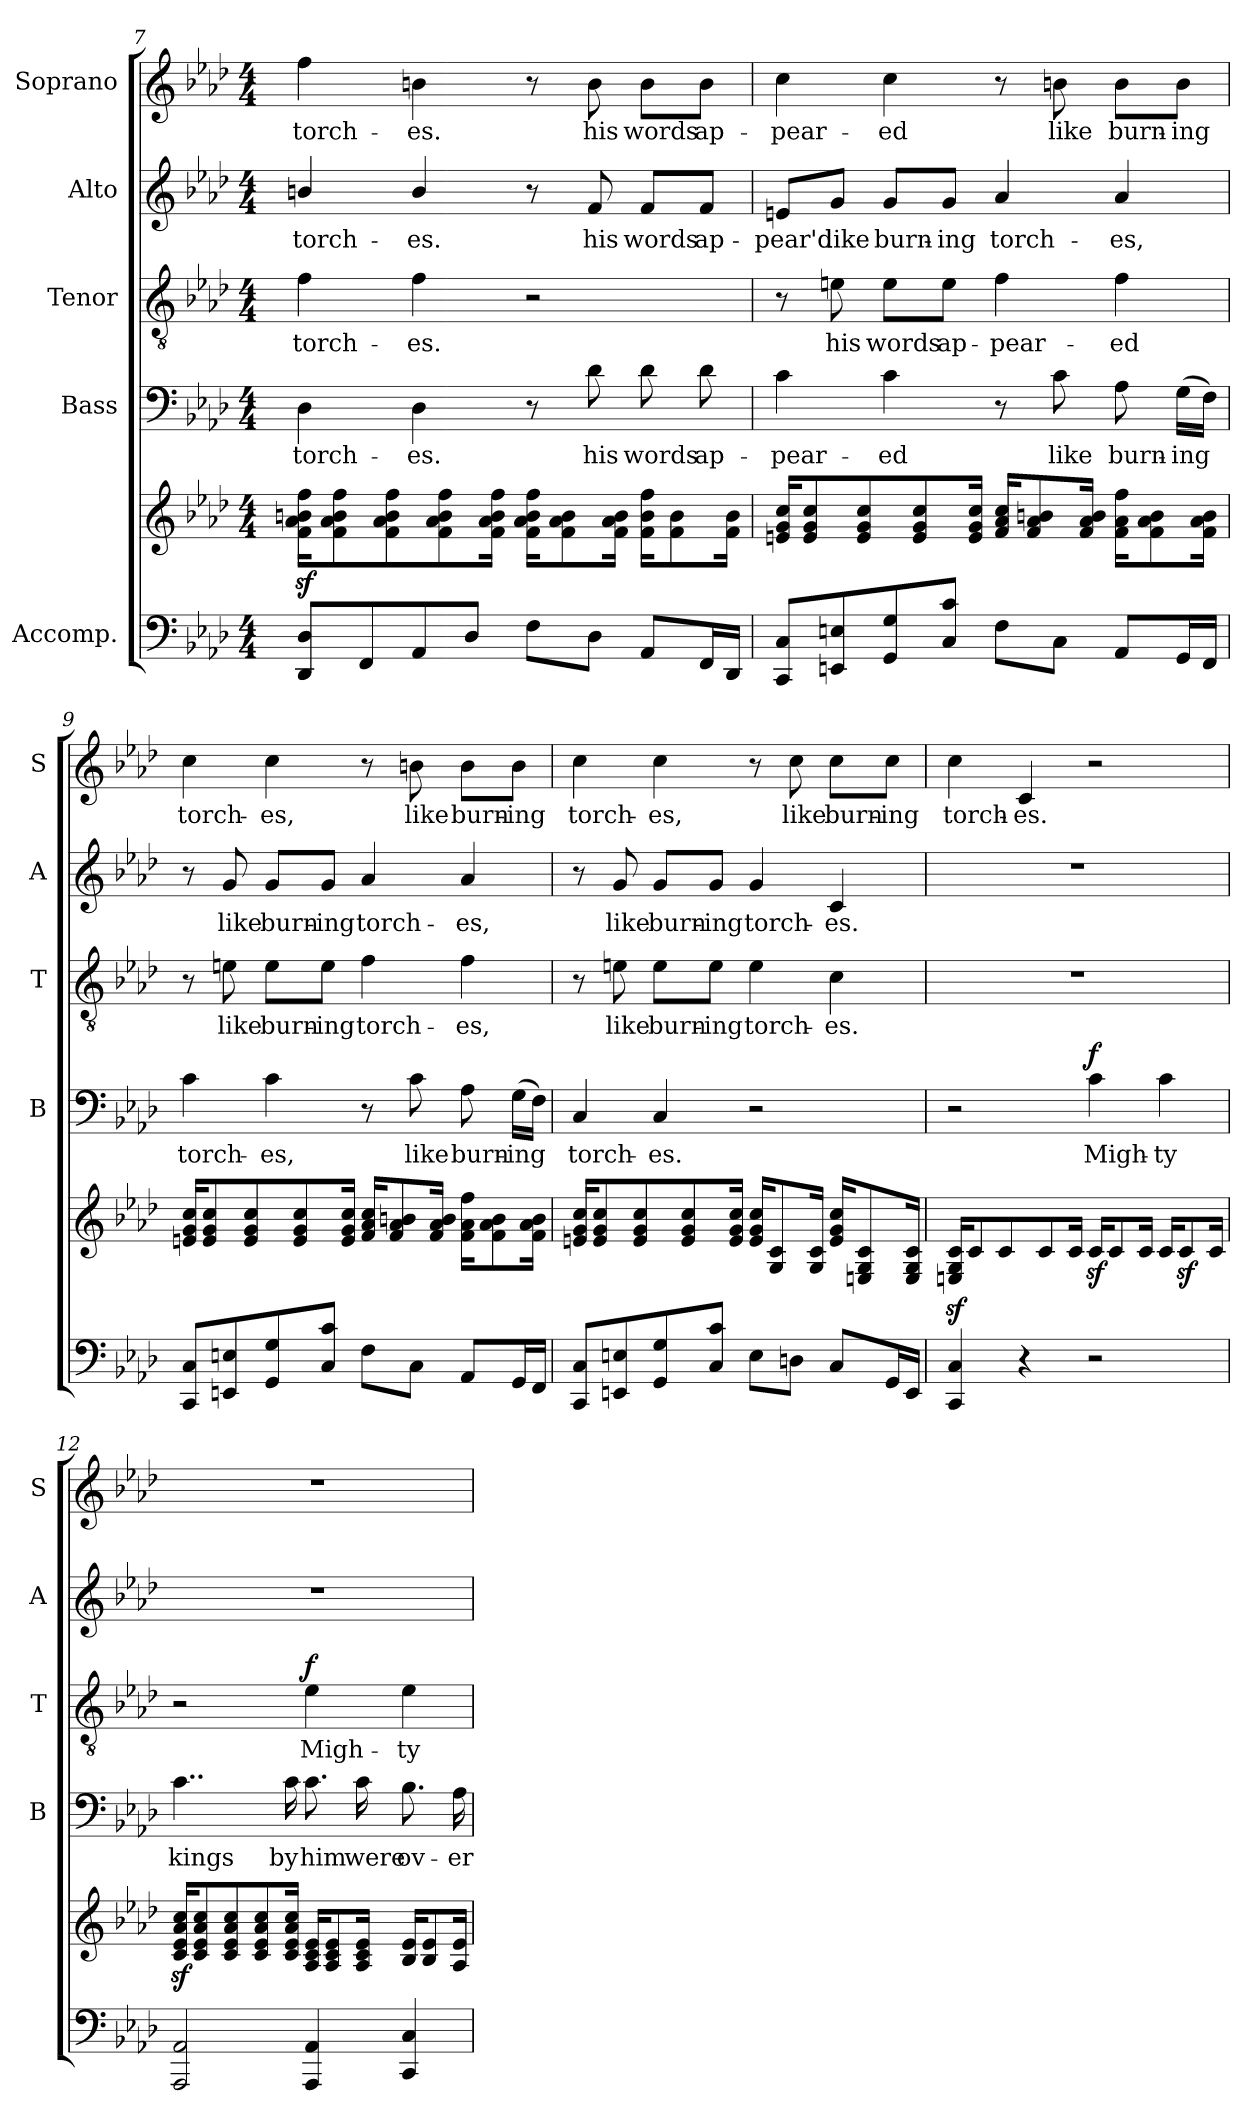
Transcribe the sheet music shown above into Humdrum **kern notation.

**kern	**kern	**kern	**text	**dynam	**kern	**text	**dynam	**kern	**text	**kern	**text
*part5	*part5	*part4	*part4	*part4	*part3	*part3	*part3	*part2	*part2	*part1	*part1
*staff6	*staff5	*staff4	*staff4	*staff4	*staff3	*staff3	*staff3	*staff2	*staff2	*staff1	*staff1
*I"Accomp.	*	*I"Bass	*	*	*I"Tenor	*	*	*I"Alto	*	*I"Soprano	*
*	*	*I'B	*	*	*I'T	*	*	*I'A	*	*I'S	*
!!LO:LB:g=z
*clefF4	*clefG2	*clefF4	*	*	*clefGv2	*	*	*clefG2	*	*clefG2	*
*k[b-e-a-d-]	*k[b-e-a-d-]	*k[b-e-a-d-]	*	*	*k[b-e-a-d-]	*	*	*k[b-e-a-d-]	*	*k[b-e-a-d-]	*
*A-:	*A-:	*A-:	*	*	*A-:	*	*	*A-:	*	*A-:	*
*M4/4	*M4/4	*M4/4	*	*	*M4/4	*	*	*M4/4	*	*M4/4	*
=7	=7	=7	=7	=7	=7	=7	=7	=7	=7	=7	=7
!	!	!	!LO:LY:b	!	!	!LO:LY:b	!	!	!LO:LY:b	!	!LO:LY:b
8DD-/ 8D-/L	16f\z< 16a-\z< 16bn\z< 16ff\z<KL	4D-\	torch-	.	4f\	torch-	.	4bn/	torch-	4ff\	torch-
.	8f\ 8a-\ 8b\ 8ff\	.	.	.	.	.	.	.	.	.	.
8FF/	.	.	.	.	.	.	.	.	.	.	.
.	8f\ 8a-\ 8b\ 8ff\	.	.	.	.	.	.	.	.	.	.
!	!	!	!LO:LY:b	!	!	!LO:LY:b	!	!	!LO:LY:b	!	!LO:LY:b
8AA-/	.	4D-\	-es.	.	4f\	-es.	.	4b/	-es.	4bn\	-es.
.	8f\ 8a-\ 8b\ 8ff\	.	.	.	.	.	.	.	.	.	.
8D-/J	.	.	.	.	.	.	.	.	.	.	.
.	16f\ 16a-\ 16b\ 16ff\Jk	.	.	.	.	.	.	.	.	.	.
8F\L	16f\ 16a-\ 16b\ 16ff\KL	8r	.	.	2r	.	.	8r	.	8r	.
.	8f\ 8a-\ 8b\	.	.	.	.	.	.	.	.	.	.
!	!	!	!LO:LY:b	!	!	!	!	!	!LO:LY:b	!	!LO:LY:b
8D-\J	.	8d-\	his	.	.	.	.	8f/	his	8b\	his
.	16f\ 16a-\ 16b\Jk	.	.	.	.	.	.	.	.	.	.
!	!	!	!LO:LY:b	!	!	!	!	!	!LO:LY:b	!	!LO:LY:b
8AA-/L	16f\ 16b\ 16ff\KL	8d-\	words	.	.	.	.	8f/L	words	8b\L	words
.	8f\ 8b\	.	.	.	.	.	.	.	.	.	.
!	!	!	!LO:LY:b	!	!	!	!	!	!LO:LY:b	!	!LO:LY:b
16FF/L	.	8d-\	ap-	.	.	.	.	8f/J	ap-	8b\J	ap-
16DD-/JJ	16f\ 16b\Jk	.	.	.	.	.	.	.	.	.	.
=8	=8	=8	=8	=8	=8	=8	=8	=8	=8	=8	=8
!	!	!	!LO:LY:b	!	!	!	!	!	!LO:LY:b	!	!LO:LY:b
8CC/ 8C/L	16en/ 16g/ 16cc/KL	4c\	-pear-	.	8r	.	.	8en/L	-pear'd	4cc\	-pear-
.	8e/ 8g/ 8cc/	.	.	.	.	.	.	.	.	.	.
!	!	!	!	!	!	!LO:LY:b	!	!	!LO:LY:b	!	!
8EEn/ 8En/	.	.	.	.	8en\	his	.	8g/J	like	.	.
.	8e/ 8g/ 8cc/	.	.	.	.	.	.	.	.	.	.
!	!	!	!LO:LY:b	!	!	!LO:LY:b	!	!	!LO:LY:b	!	!LO:LY:b
8GG/ 8G/	.	4c\	-ed	.	8e\L	words	.	8g/L	burn-	4cc\	-ed
.	8e/ 8g/ 8cc/	.	.	.	.	.	.	.	.	.	.
!	!	!	!	!	!	!LO:LY:b	!	!	!LO:LY:b	!	!
8C/ 8c/J	.	.	.	.	8e\J	ap-	.	8g/J	-ing	.	.
.	16e/ 16g/ 16cc/Jk	.	.	.	.	.	.	.	.	.	.
!	!	!	!	!	!	!LO:LY:b	!	!	!LO:LY:b	!	!
8F\L	16f/ 16a-/ 16cc/KL	8r	.	.	4f\	-pear-	.	4a-/	torch-	8r	.
.	8f/ 8a-/ 8bn/	.	.	.	.	.	.	.	.	.	.
!	!	!	!LO:LY:b	!	!	!	!	!	!	!	!LO:LY:b
8C\J	.	8c\	like	.	.	.	.	.	.	8bn\	like
.	16f/ 16a-/ 16b/Jk	.	.	.	.	.	.	.	.	.	.
!	!	!	!LO:LY:b	!	!	!LO:LY:b	!	!	!LO:LY:b	!	!LO:LY:b
8AA-/L	16f\ 16a-\ 16ff\KL	8A-\	burn-	.	4f\	-ed	.	4a-/	-es,	8b\L	burn-
.	8f\ 8a-\ 8b\	.	.	.	.	.	.	.	.	.	.
!	!	!	!LO:LY:b	!	!	!	!	!	!	!	!LO:LY:b
16GG/L	.	(>16G\LL	-ing	.	.	.	.	.	.	8b\J	-ing
16FF/JJ	16f\ 16a-\ 16b\Jk	16F\JJ)	.	.	.	.	.	.	.	.	.
=9	=9	=9	=9	=9	=9	=9	=9	=9	=9	=9	=9
!	!	!	!LO:LY:b	!	!	!	!	!	!	!	!LO:LY:b
8CC/ 8C/L	16en/ 16g/ 16cc/KL	4c\	torch-	.	8r	.	.	8r	.	4cc\	torch-
.	8e/ 8g/ 8cc/	.	.	.	.	.	.	.	.	.	.
!	!	!	!	!	!	!LO:LY:b	!	!	!LO:LY:b	!	!
8EEn/ 8En/	.	.	.	.	8en\	like	.	8g/	like	.	.
.	8e/ 8g/ 8cc/	.	.	.	.	.	.	.	.	.	.
!	!	!	!LO:LY:b	!	!	!LO:LY:b	!	!	!LO:LY:b	!	!LO:LY:b
8GG/ 8G/	.	4c\	-es,	.	8e\L	burn-	.	8g/L	burn-	4cc\	-es,
.	8e/ 8g/ 8cc/	.	.	.	.	.	.	.	.	.	.
!	!	!	!	!	!	!LO:LY:b	!	!	!LO:LY:b	!	!
8C/ 8c/J	.	.	.	.	8e\J	-ing	.	8g/J	-ing	.	.
.	16e/ 16g/ 16cc/Jk	.	.	.	.	.	.	.	.	.	.
!	!	!	!	!	!	!LO:LY:b	!	!	!LO:LY:b	!	!
8F\L	16f/ 16a-/ 16cc/KL	8r	.	.	4f\	torch-	.	4a-/	torch-	8r	.
.	8f/ 8a-/ 8bn/	.	.	.	.	.	.	.	.	.	.
!	!	!	!LO:LY:b	!	!	!	!	!	!	!	!LO:LY:b
8C\J	.	8c\	like	.	.	.	.	.	.	8bn\	like
.	16f/ 16a-/ 16b/Jk	.	.	.	.	.	.	.	.	.	.
!	!	!	!LO:LY:b	!	!	!LO:LY:b	!	!	!LO:LY:b	!	!LO:LY:b
8AA-/L	16f\ 16a-\ 16ff\KL	8A-\	burn-	.	4f\	-es,	.	4a-/	-es,	8b\L	burn-
.	8f\ 8a-\ 8b\	.	.	.	.	.	.	.	.	.	.
!	!	!	!LO:LY:b	!	!	!	!	!	!	!	!LO:LY:b
16GG/L	.	(>16G\LL	-ing	.	.	.	.	.	.	8b\J	-ing
16FF/JJ	16f\ 16a-\ 16b\Jk	16F\JJ)	.	.	.	.	.	.	.	.	.
!!LO:PB:g=z
=10	=10	=10	=10	=10	=10	=10	=10	=10	=10	=10	=10
!	!	!	!LO:LY:b	!	!	!	!	!	!	!	!LO:LY:b
8CC/ 8C/L	16en/ 16g/ 16cc/KL	4C/	torch-	.	8r	.	.	8r	.	4cc\	torch-
.	8e/ 8g/ 8cc/	.	.	.	.	.	.	.	.	.	.
!	!	!	!	!	!	!LO:LY:b	!	!	!LO:LY:b	!	!
8EEn/ 8En/	.	.	.	.	8en\	like	.	8g/	like	.	.
.	8e/ 8g/ 8cc/	.	.	.	.	.	.	.	.	.	.
!	!	!	!LO:LY:b	!	!	!LO:LY:b	!	!	!LO:LY:b	!	!LO:LY:b
8GG/ 8G/	.	4C/	-es.	.	8e\L	burn-	.	8g/L	burn-	4cc\	-es,
.	8e/ 8g/ 8cc/	.	.	.	.	.	.	.	.	.	.
!	!	!	!	!	!	!LO:LY:b	!	!	!LO:LY:b	!	!
8C/ 8c/J	.	.	.	.	8e\J	-ing	.	8g/J	-ing	.	.
.	16e/ 16g/ 16cc/Jk	.	.	.	.	.	.	.	.	.	.
!	!	!	!	!	!	!LO:LY:b	!	!	!LO:LY:b	!	!
8E\L	16e/ 16g/ 16cc/KL	2r	.	.	4e\	torch-	.	4g/	torch-	8r	.
.	8G/ 8c/	.	.	.	.	.	.	.	.	.	.
!	!	!	!	!	!	!	!	!	!	!	!LO:LY:b
8Dn\J	.	.	.	.	.	.	.	.	.	8cc\	like
.	16G/ 16c/Jk	.	.	.	.	.	.	.	.	.	.
!	!	!	!	!	!	!LO:LY:b	!	!	!LO:LY:b	!	!LO:LY:b
8C/L	16e/ 16g/ 16cc/KL	.	.	.	4c\	-es.	.	4c/	-es.	8cc\L	burn-
.	8En/ 8G/ 8c/	.	.	.	.	.	.	.	.	.	.
!	!	!	!	!	!	!	!	!	!	!	!LO:LY:b
16GG/L	.	.	.	.	.	.	.	.	.	8cc\J	-ing
16EE/JJ	16E/ 16G/ 16c/Jk	.	.	.	.	.	.	.	.	.	.
=11	=11	=11	=11	=11	=11	=11	=11	=11	=11	=11	=11
!	!	!	!	!	!	!	!	!	!	!	!LO:LY:b
4CC/ 4C/	16En/z< 16G/z< 16c/z<KL	2r	.	.	1r	.	.	1r	.	4cc\	torch-
.	8c/	.	.	.	.	.	.	.	.	.	.
.	8c/	.	.	.	.	.	.	.	.	.	.
!	!	!	!	!	!	!	!	!	!	!	!LO:LY:b
4r	.	.	.	.	.	.	.	.	.	4c/	-es.
.	8c/	.	.	.	.	.	.	.	.	.	.
.	16c/Jk	.	.	.	.	.	.	.	.	.	.
!	!	!	!LO:LY:b	!LO:DY:b	!	!	!	!	!	!	!
2r	16cz</KL	4c\	Migh-	f	.	.	.	.	.	2r	.
.	8c/	.	.	.	.	.	.	.	.	.	.
.	16c/Jk	.	.	.	.	.	.	.	.	.	.
!	!	!	!LO:LY:b	!	!	!	!	!	!	!	!
.	16c/KL	4c\	-ty	.	.	.	.	.	.	.	.
.	8cz</	.	.	.	.	.	.	.	.	.	.
.	16c/Jk	.	.	.	.	.	.	.	.	.	.
=12	=12	=12	=12	=12	=12	=12	=12	=12	=12	=12	=12
!	!	!	!LO:LY:b	!	!	!	!	!	!	!	!
2AAA-/ 2AA-/	16c/z< 16e-i/z< 16a-/z< 16cc/z<KL	4..c\	kings	.	2r	.	.	1r	.	1r	.
.	8c/ 8e-/ 8a-/ 8cc/	.	.	.	.	.	.	.	.	.	.
.	8c/ 8e-/ 8a-/ 8cc/	.	.	.	.	.	.	.	.	.	.
.	8c/ 8e-/ 8a-/ 8cc/	.	.	.	.	.	.	.	.	.	.
!	!	!	!LO:LY:b	!	!	!	!	!	!	!	!
.	16c/ 16e-/ 16a-/ 16cc/Jk	16c\	by	.	.	.	.	.	.	.	.
!	!	!	!LO:LY:b	!	!	!LO:LY:b	!LO:DY:b	!	!	!	!
4AAA-/ 4AA-/	16A-/ 16c/ 16e-/KL	8.c\	him	.	4e-i\	Migh-	f	.	.	.	.
.	8A-/ 8c/ 8e-/	.	.	.	.	.	.	.	.	.	.
!	!	!	!LO:LY:b	!	!	!	!	!	!	!	!
.	16A-/ 16c/ 16e-/Jk	16c\	were	.	.	.	.	.	.	.	.
!	!	!	!LO:LY:b	!	!	!LO:LY:b	!	!	!	!	!
4CC/ 4C/	16B-/ 16e-/KL	8.B-\	ov-	.	4e-\	-ty	.	.	.	.	.
.	8B-/ 8e-/	.	.	.	.	.	.	.	.	.	.
!	!	!	!LO:LY:b	!	!	!	!	!	!	!	!
.	16A-/ 16e-/Jk	16A-\	-er-	.	.	.	.	.	.	.	.
=	=	=	=	=	=	=	=	=	=	=	=
*-	*-	*-	*-	*-	*-	*-	*-	*-	*-	*-	*-
